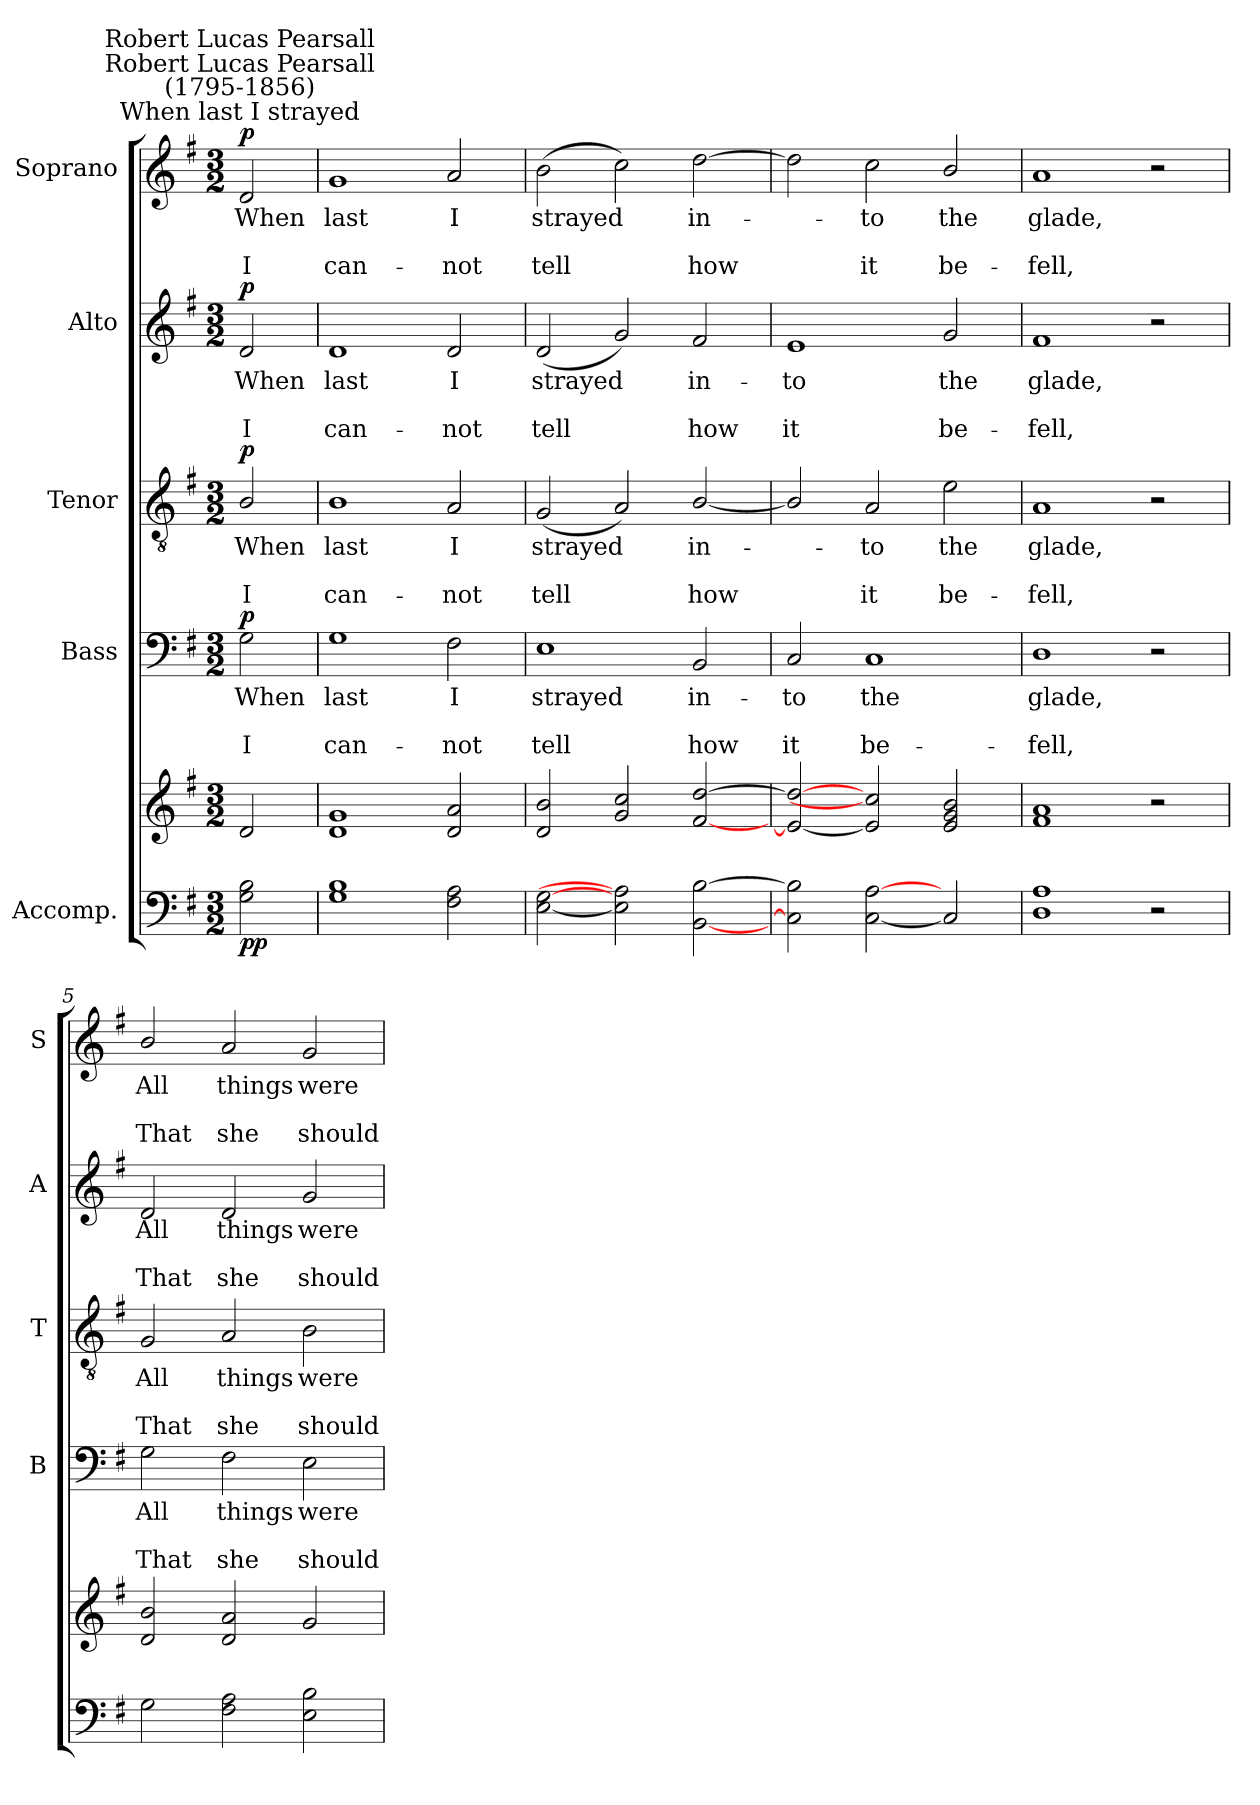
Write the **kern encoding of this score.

**kern	**kern	**dynam	**kern	**text	**text	**text	**dynam	**kern	**text	**text	**text	**dynam	**kern	**text	**text	**text	**dynam	**kern	**text	**text	**text	**dynam
*part5	*part5	*part5	*part4	*part4	*part4	*part4	*part4	*part3	*part3	*part3	*part3	*part3	*part2	*part2	*part2	*part2	*part2	*part1	*part1	*part1	*part1	*part1
*staff6	*staff5	*staff5/6	*staff4	*staff4	*staff4	*staff4	*staff4	*staff3	*staff3	*staff3	*staff3	*staff3	*staff2	*staff2	*staff2	*staff2	*staff2	*staff1	*staff1	*staff1	*staff1	*staff1
*I"Accomp.	*	*	*I"Bass	*	*	*	*	*I"Tenor	*	*	*	*	*I"Alto	*	*	*	*	*I"Soprano	*	*	*	*
*	*	*	*I'B	*	*	*	*	*I'T	*	*	*	*	*I'A	*	*	*	*	*I'S	*	*	*	*
*clefF4	*clefG2	*	*clefF4	*	*	*	*	*clefGv2	*	*	*	*	*clefG2	*	*	*	*	*clefG2	*	*	*	*
*k[f#]	*k[f#]	*	*k[f#]	*	*	*	*	*k[f#]	*	*	*	*	*k[f#]	*	*	*	*	*k[f#]	*	*	*	*
*G:	*G:	*	*G:	*	*	*	*	*G:	*	*	*	*	*G:	*	*	*	*	*G:	*	*	*	*
*M3/2	*M3/2	*	*M3/2	*	*	*	*	*M3/2	*	*	*	*	*M3/2	*	*	*	*	*M3/2	*	*	*	*
=	=	=	=	=	=	=	=	=	=	=	=	=	=	=	=	=	=	=	=	=	=	=
!	!	!	!	!	!	!	!	!	!	!	!	!	!	!	!	!	!	!LO:TX:a:cj:t=When last I strayed	!	!	!	!
!	!	!	!	!	!	!	!	!	!	!	!	!	!	!	!	!	!	!LO:TX:a:cj:t=Robert Lucas Pearsall\n(1795-1856)	!	!	!	!
!	!	!	!	!	!	!	!	!	!	!	!	!	!	!	!	!	!	!LO:TX:a:cj:t=Robert Lucas Pearsall	!	!	!	!
!	!	!LO:DY:b=2	!	!LO:LY:b	!	!LO:LY:b	!	!	!LO:LY:b	!	!LO:LY:b	!	!	!LO:LY:b	!	!LO:LY:b	!	!	!LO:LY:b	!	!LO:LY:b	!
!	!	!LO:DY:n=1:b	!	!	!	!	!LO:DY:b	!	!	!	!	!LO:DY:b	!	!	!	!	!LO:DY:b	!	!	!	!	!LO:DY:b
2G 2B	2d	p p	2G	When	.	I	p	2B/	When	.	I	p	2d	When	.	I	p	2d	When	.	I	p
=1	=1	=1	=1	=1	=1	=1	=1	=1	=1	=1	=1	=1	=1	=1	=1	=1	=1	=1	=1	=1	=1	=1
!	!	!	!	!LO:LY:b	!	!LO:LY:b	!	!	!LO:LY:b	!	!LO:LY:b	!	!	!LO:LY:b	!	!LO:LY:b	!	!	!LO:LY:b	!	!LO:LY:b	!
1G 1B	1d 1g	.	1G	last	.	can-	.	1B	last	.	can-	.	1d	last	.	can-	.	1g	last	.	can-	.
!	!	!	!	!LO:LY:b	!	!LO:LY:b	!	!	!LO:LY:b	!	!LO:LY:b	!	!	!LO:LY:b	!	!LO:LY:b	!	!	!LO:LY:b	!	!LO:LY:b	!
2F# 2A	2d 2a	.	2F#	-I	.	not	.	2A	-I	.	not	.	2d	-I	.	not	.	2a	-I	.	not	.
=2	=2	=2	=2	=2	=2	=2	=2	=2	=2	=2	=2	=2	=2	=2	=2	=2	=2	=2	=2	=2	=2	=2
!	!	!	!	!LO:LY:b	!	!LO:LY:b	!	!	!LO:LY:b	!	!LO:LY:b	!	!	!LO:LY:b	!	!LO:LY:b	!	!	!LO:LY:b	!	!LO:LY:b	!
[2E [2G	2d 2b	.	1E	strayed	.	tell	.	(<2G	strayed	.	tell	.	(<2d	strayed	.	tell	.	(>2b	strayed	.	tell	.
2E] 2A]	2g 2cc	.	.	.	.	.	.	2A)	.	.	.	.	2g)	.	.	.	.	2cc)	.	.	.	.
!	!	!	!	!LO:LY:b	!	!LO:LY:b	!	!	!LO:LY:b	!	!LO:LY:b	!	!	!LO:LY:b	!	!LO:LY:b	!	!	!LO:LY:b	!	!LO:LY:b	!
[2BB [2B	[2f# [2dd	.	2BB	in-	.	-how	.	[2B/	in-	.	how	.	2f#	in-	.	-how	.	[2dd	in-	.	how	.
=3	=3	=3	=3	=3	=3	=3	=3	=3	=3	=3	=3	=3	=3	=3	=3	=3	=3	=3	=3	=3	=3	=3
!	!	!	!	!LO:LY:b	!	!LO:LY:b	!	!	!	!	!	!	!	!LO:LY:b	!	!LO:LY:b	!	!	!	!	!	!
2C] 2B]	2e_ 2dd_	.	2C	to	.	it	.	2B/]	.	.	.	.	1e	to	.	it	.	2dd]	.	.	.	.
!	!	!	!	!LO:LY:b	!	!LO:LY:b	!	!	!LO:LY:b	!	!LO:LY:b	!	!	!	!	!	!	!	!LO:LY:b	!	!LO:LY:b	!
[2C [2A	2e] 2cc]	.	1C	the	.	be-	.	2A	to	.	it	.	.	.	.	.	.	2cc	to	.	it	.
!	!	!	!	!	!	!	!	!	!LO:LY:b	!	!LO:LY:b	!	!	!LO:LY:b	!	!LO:LY:b	!	!	!LO:LY:b	!	!LO:LY:b	!
2C]	2e/ 2g/ 2b/	.	.	.	.	.	.	2e	the	.	be-	.	2g	the	.	be-	.	2b/	the	.	be-	.
=4	=4	=4	=4	=4	=4	=4	=4	=4	=4	=4	=4	=4	=4	=4	=4	=4	=4	=4	=4	=4	=4	=4
!	!	!	!	!LO:LY:b	!	!LO:LY:b	!	!	!LO:LY:b	!	!LO:LY:b	!	!	!LO:LY:b	!	!LO:LY:b	!	!	!LO:LY:b	!	!LO:LY:b	!
1D 1A	1f# 1a	.	1D	-glade,	.	fell,	.	1A	-glade,	.	fell,	.	1f#	-glade,	.	fell,	.	1a	-glade,	.	fell,	.
2r	2r	.	2r	.	.	.	.	2r	.	.	.	.	2r	.	.	.	.	2r	.	.	.	.
=5	=5	=5	=5	=5	=5	=5	=5	=5	=5	=5	=5	=5	=5	=5	=5	=5	=5	=5	=5	=5	=5	=5
!	!	!	!	!LO:LY:b	!	!LO:LY:b	!	!	!LO:LY:b	!	!LO:LY:b	!	!	!LO:LY:b	!	!LO:LY:b	!	!	!LO:LY:b	!	!LO:LY:b	!
2G	2d/ 2b/	.	2G	All	.	That	.	2G	All	.	That	.	2d	All	.	That	.	2b/	All	.	That	.
!	!	!	!	!LO:LY:b	!	!LO:LY:b	!	!	!LO:LY:b	!	!LO:LY:b	!	!	!LO:LY:b	!	!LO:LY:b	!	!	!LO:LY:b	!	!LO:LY:b	!
2F# 2A	2d 2a	.	2F#	things	.	she	.	2A	things	.	she	.	2d	things	.	she	.	2a	things	.	she	.
!	!	!	!	!LO:LY:b	!	!LO:LY:b	!	!	!LO:LY:b	!	!LO:LY:b	!	!	!LO:LY:b	!	!LO:LY:b	!	!	!LO:LY:b	!	!LO:LY:b	!
2E 2B	2g	.	2E	were	.	should	.	2B	were	.	should	.	2g	were	.	should	.	2g	were	.	should	.
=	=	=	=	=	=	=	=	=	=	=	=	=	=	=	=	=	=	=	=	=	=	=
*-	*-	*-	*-	*-	*-	*-	*-	*-	*-	*-	*-	*-	*-	*-	*-	*-	*-	*-	*-	*-	*-	*-
